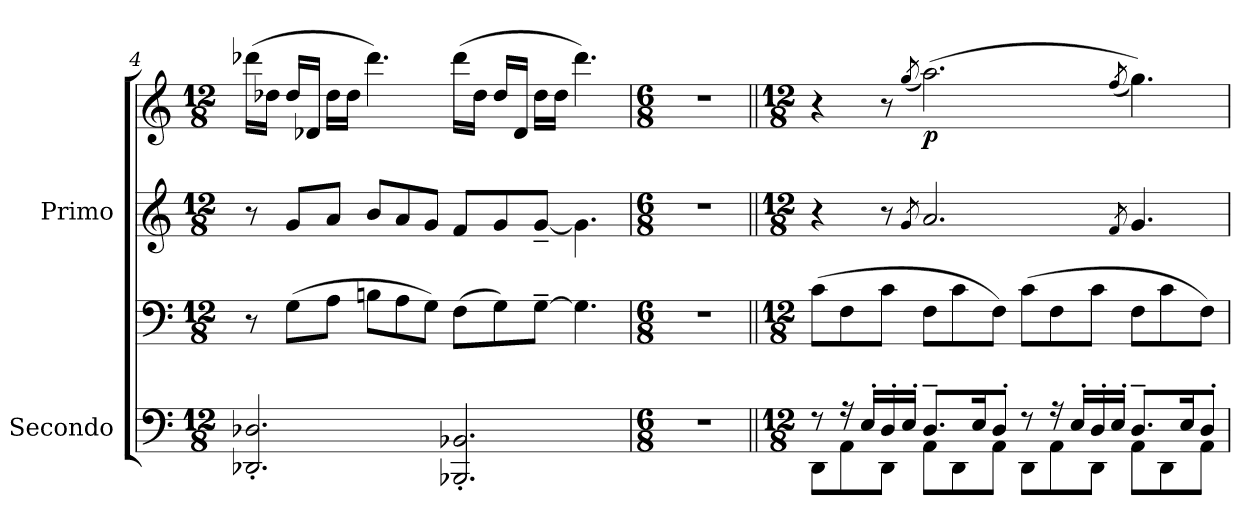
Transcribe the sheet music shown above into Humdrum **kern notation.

**kern	**kern	**dynam	**kern	**kern	**dynam
*part2	*part2	*part2	*part1	*part1	*part1
*staff4	*staff3	*staff3/4	*staff2	*staff1	*staff1/2
*I"Secondo	*	*	*I"Primo	*	*
*clefF4	*clefF4	*	*clefG2	*clefG2	*
*k[]	*k[]	*	*k[]	*k[]	*
*M12/8	*M12/8	*	*M12/8	*M12/8	*
=4	=4	=4	=4	=4	=4
2.DD-X/' 2.D-X/'	8r	.	8r	(>16ddd-X\LL	.
.	.	.	.	16dd-X\JJ	.
.	(>8G\L	.	8g/L	16dd-/LL	.
.	.	.	.	16d-X/JJ	.
.	8A\J	.	8a/J	16dd-\LL	.
.	.	.	.	16dd-\JJ	.
.	8Bni\L	.	8b/L	4.ddd-\)	.
.	8A\	.	8a/	.	.
.	8G\J)	.	8g/J	.	.
2.BBB-X/' 2.BB-X/'	(>8F\L	.	8f/L	(>16ddd-\LL	.
.	.	.	.	16dd-\JJ	.
.	8G\)	.	8g/	16dd-/LL	.
.	.	.	.	16d-/JJ	.
.	[8G~\J	.	[8g~/J	16dd-\LL	.
.	.	.	.	16dd-\JJ	.
.	4.G\]	.	4.g\]	4.ddd-\)	.
=5	=5	=5	=5	=5	=5
*M6/8	*M6/8	*	*M6/8	*M6/8	*
2.r	2.r	.	2.r	2.r	.
!!LO:PB:g=z
=6||	=6||	=6||	=6||	=6||	=6||
*M12/8	*M12/8	*	*M12/8	*M12/8	*
*^	*	*	*	*	*
!	!	!	!LO:DY:b	!	!	!
!	!	!	!LO:DY:n=1:b	!	!	!
8r	8DD\L	(>8c\L	pp other-dynamics	4r	4r	.
16r	8AA\	8F\	.	.	.	.
16E'/LL	.	.	.	.	.	.
16D'/	8DD\J	8c\J	.	8r	8r	.
16E'/JJ	.	.	.	.	.	.
.	.	.	.	8qg/	(<8qgg/	.
!	!	!	!	!	!	!LO:DY:b
8.D~/L	8AA\L	8F\L	.	2.a/	(>2.aa\)	p
.	8DD\	8c\	.	.	.	.
16E/K	.	.	.	.	.	.
8D'/J	8AA\J	8F\J)	.	.	.	.
8r	8DD\L	(>8c\L	.	.	.	.
16r	8AA\	8F\	.	.	.	.
16E'/LL	.	.	.	.	.	.
16D'/	8DD\J	8c\J	.	.	.	.
16E'/JJ	.	.	.	.	.	.
.	.	.	.	8qf/	(<8qff/	.
8.D~/L	8AA\L	8F\L	.	4.g/	4.gg\))	.
.	8DD\	8c\	.	.	.	.
16E/K	.	.	.	.	.	.
8D'/J	8AA\J	8F\J)	.	.	.	.
*v	*v	*	*	*	*	*
=	=	=	=	=	=
*-	*-	*-	*-	*-	*-
